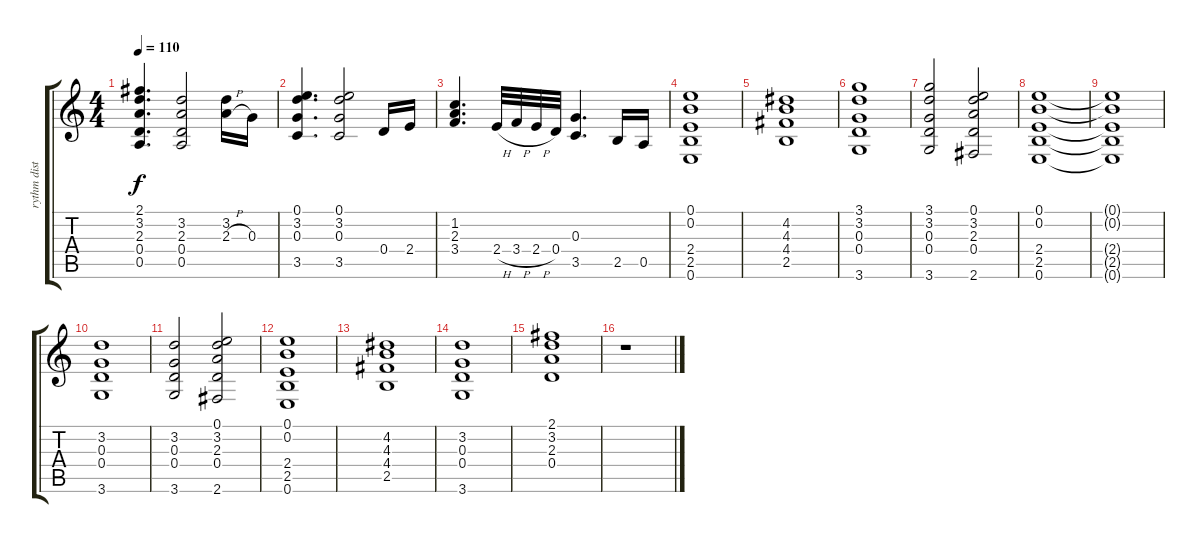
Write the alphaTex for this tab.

\track ("rythm dist." "rythm dist") {instrument distortionguitar}
\staff {score tabs}
\tuning (E4 B3 G3 D3 A2 E2) {hide}
\ts (4 4)
\tempo 110
\clef g2
\ks c
(2.1 3.2 2.3 0.4 0.5).4{d dy f} (3.2 2.3 0.4 0.5).2 (3.2 2.3{h}).16 0.3.16 |
(0.1 3.2 0.3 3.5).4{d} (0.1 3.2 0.3 3.5).2 0.4.16 2.4.16 |
(1.2 2.3 3.4).4{d} 2.4{h}.32 3.4{h}.32 2.4{h}.32 0.4.32 (0.3 3.5).4{d} 2.5.16 0.5.16 |
(0.1 0.2 2.4 2.5 0.6).1 |
(4.2 4.3 4.4 2.5).1 |
(3.1 3.2 0.3 0.4 3.6).1 |
(3.1 3.2 0.3 0.4 3.6).2 (0.1 3.2 2.3 0.4 2.6).2 |
(0.1 0.2 2.4 2.5 0.6).1 |
(0.1{t} 0.2{t} 2.4{t} 2.5{t} 0.6{t}).1 |
(3.2 0.3 0.4 3.6).1 |
(3.2 0.3 0.4 3.6).2 (0.1 3.2 2.3 0.4 2.6).2 |
(0.1 0.2 2.4 2.5 0.6).1 |
(4.2 4.3 4.4 2.5).1 |
(3.2 0.3 0.4 3.6).1 |
(2.1 3.2 2.3 0.4).1 |
r.1
